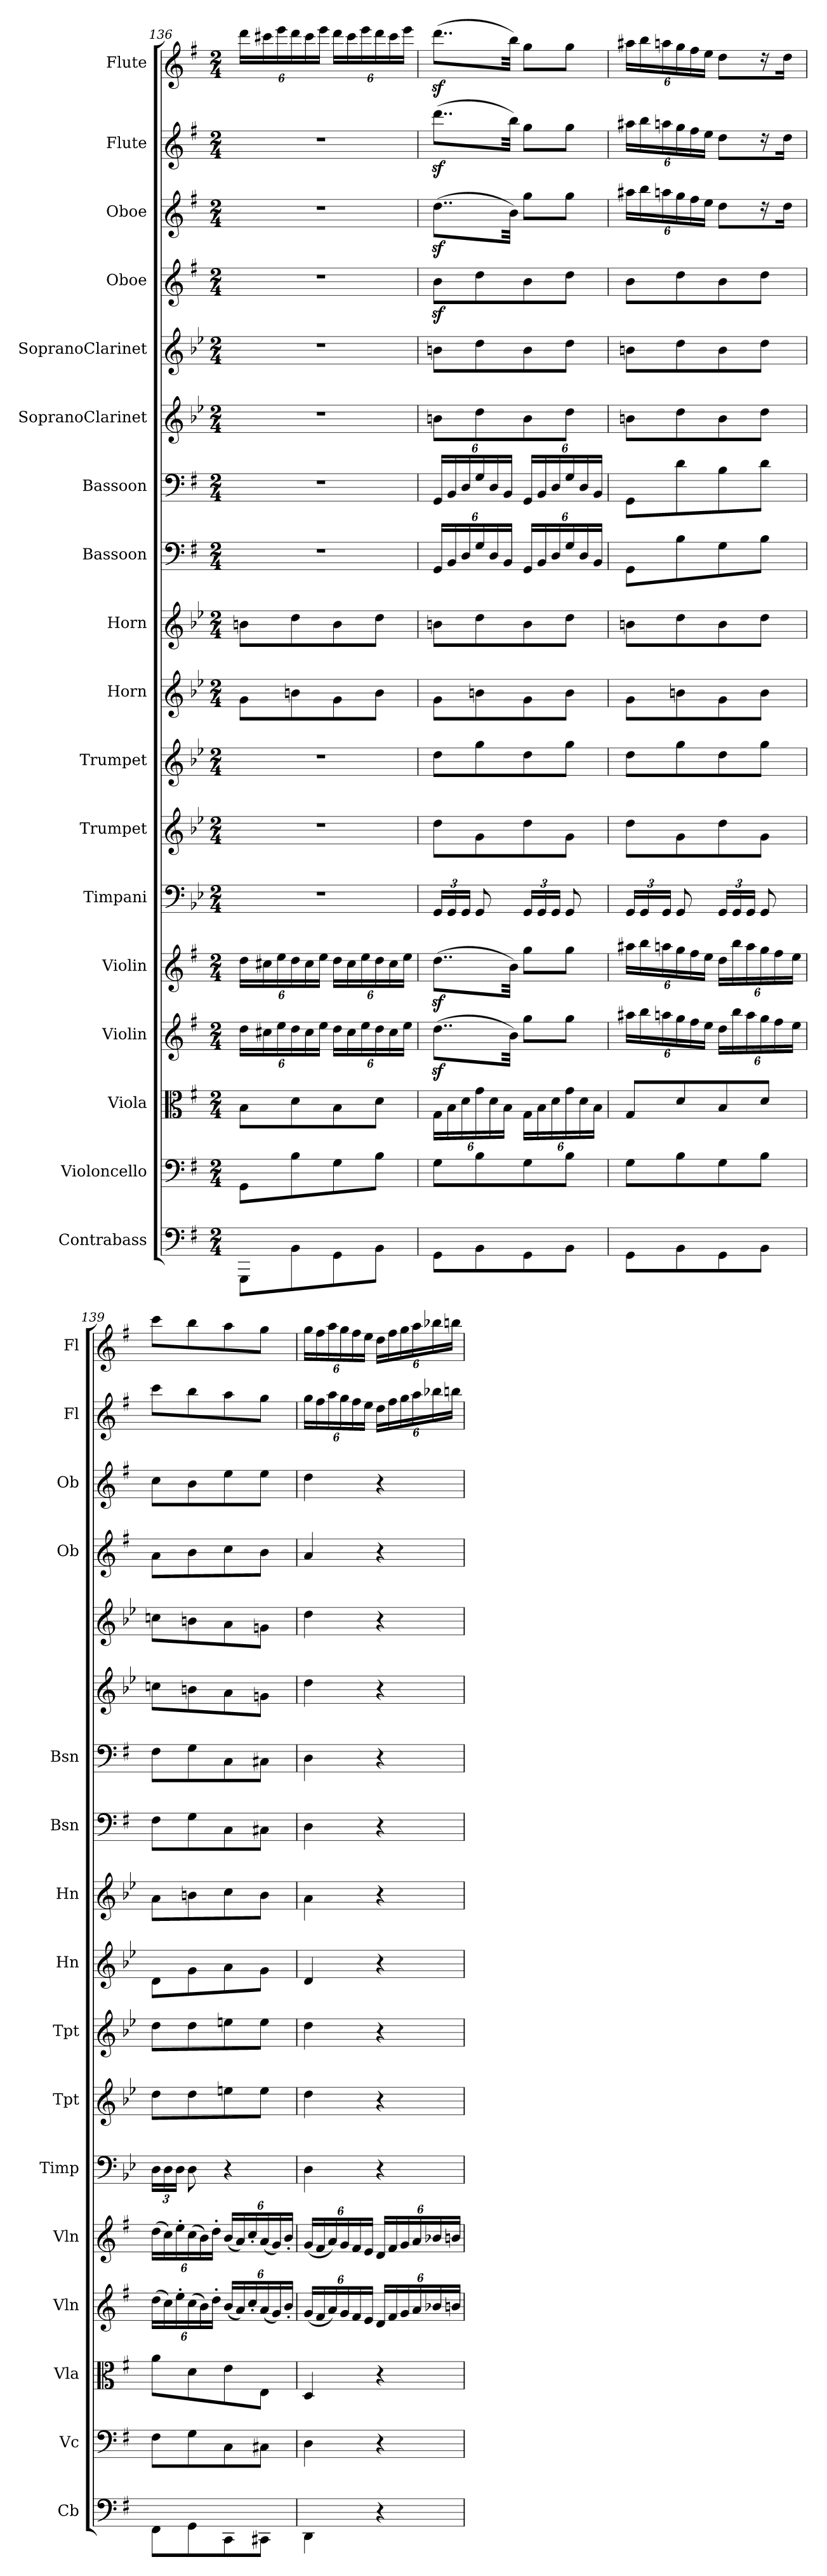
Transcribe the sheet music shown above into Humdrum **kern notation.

**kern	**kern	**kern	**kern	**kern	**kern	**kern	**kern	**kern	**kern	**kern	**kern	**kern	**kern	**kern	**kern	**kern	**kern
*part18	*part17	*part16	*part15	*part14	*part13	*part12	*part11	*part10	*part9	*part8	*part7	*part6	*part5	*part4	*part3	*part2	*part1
*staff18	*staff17	*staff16	*staff15	*staff14	*staff13	*staff12	*staff11	*staff10	*staff9	*staff8	*staff7	*staff6	*staff5	*staff4	*staff3	*staff2	*staff1
*I"Contrabass	*I"Violoncello	*I"Viola	*I"Violin	*I"Violin	*I"Timpani	*I"Trumpet	*I"Trumpet	*I"Horn	*I"Horn	*I"Bassoon	*I"Bassoon	*I"SopranoClarinet	*I"SopranoClarinet	*I"Oboe	*I"Oboe	*I"Flute	*I"Flute
*I'Cb	*I'Vc	*I'Vla	*I'Vln	*I'Vln	*I'Timp	*I'Tpt	*I'Tpt	*I'Hn	*I'Hn	*I'Bsn	*I'Bsn	*	*	*I'Ob	*I'Ob	*I'Fl	*I'Fl
*clefF4	*clefF4	*clefC3	*clefG2	*clefG2	*clefF4	*clefG2	*clefG2	*clefG2	*clefG2	*clefF4	*clefF4	*clefG2	*clefG2	*clefG2	*clefG2	*clefG2	*clefG2
*k[f#]	*k[f#]	*k[f#]	*k[f#]	*k[f#]	*k[b-e-]	*k[b-e-]	*k[b-e-]	*k[b-e-]	*k[b-e-]	*k[f#]	*k[f#]	*k[b-e-]	*k[b-e-]	*k[f#]	*k[f#]	*k[f#]	*k[f#]
*M2/4	*M2/4	*M2/4	*M2/4	*M2/4	*M2/4	*M2/4	*M2/4	*M2/4	*M2/4	*M2/4	*M2/4	*M2/4	*M2/4	*M2/4	*M2/4	*M2/4	*M2/4
=136	=136	=136	=136	=136	=136	=136	=136	=136	=136	=136	=136	=136	=136	=136	=136	=136	=136
8GGG\L	8GG\L	8B\L	24dd\LL	24dd\LL	2r	2r	2r	8g\L	8bn\L	2r	2r	2r	2r	2r	2r	2r	24ddd\LL
.	.	.	24cc#X\	24cc#X\	.	.	.	.	.	.	.	.	.	.	.	.	24ccc#X\
.	.	.	24ee\	24ee\	.	.	.	.	.	.	.	.	.	.	.	.	24eee\
8BB\	8B\	8d\	24dd\	24dd\	.	.	.	8bn\	8dd\	.	.	.	.	.	.	.	24ddd\
.	.	.	24cc#\	24cc#\	.	.	.	.	.	.	.	.	.	.	.	.	24ccc#\
.	.	.	24ee\JJ	24ee\JJ	.	.	.	.	.	.	.	.	.	.	.	.	24eee\JJ
8GG\	8G\	8B\	24dd\LL	24dd\LL	.	.	.	8g\	8b\	.	.	.	.	.	.	.	24ddd\LL
.	.	.	24cc#\	24cc#\	.	.	.	.	.	.	.	.	.	.	.	.	24ccc#\
.	.	.	24ee\	24ee\	.	.	.	.	.	.	.	.	.	.	.	.	24eee\
8BB\J	8B\J	8d\J	24dd\	24dd\	.	.	.	8b\J	8dd\J	.	.	.	.	.	.	.	24ddd\
.	.	.	24cc#\	24cc#\	.	.	.	.	.	.	.	.	.	.	.	.	24ccc#\
.	.	.	24ee\JJ	24ee\JJ	.	.	.	.	.	.	.	.	.	.	.	.	24eee\JJ
=137	=137	=137	=137	=137	=137	=137	=137	=137	=137	=137	=137	=137	=137	=137	=137	=137	=137
8GG\L	8G\L	24G\LL	(8..ddz\L	(8..ddz\L	24GG/LL	8dd\L	8dd\L	8g\L	8bn\L	24GG/LL	24GG/LL	8bn\L	8bn\L	8bz\L	(8..ddz\L	(8..dddz\L	(8..dddz\L
.	.	24B\	.	.	24GG/	.	.	.	.	24BB/	24BB/	.	.	.	.	.	.
.	.	24d\	.	.	24GG/JJ	.	.	.	.	24D/	24D/	.	.	.	.	.	.
8BB\	8B\	24g\	.	.	8GG/	8g\	8gg\	8bn\	8dd\	24G/	24G/	8dd\	8dd\	8dd\	.	.	.
.	.	24d\	.	.	.	.	.	.	.	24D/	24D/	.	.	.	.	.	.
.	.	24B\JJ	.	.	.	.	.	.	.	24BB/JJ	24BB/JJ	.	.	.	.	.	.
.	.	.	32b\Jkk)	32b\Jkk)	.	.	.	.	.	.	.	.	.	.	32b\Jkk)	32bb\Jkk)	32bb\Jkk)
8GG\	8G\	24G\LL	8gg\L	8gg\L	24GG/LL	8dd\	8dd\	8g\	8b\	24GG/LL	24GG/LL	8b\	8b\	8b\	8gg\L	8gg\L	8gg\L
.	.	24B\	.	.	24GG/	.	.	.	.	24BB/	24BB/	.	.	.	.	.	.
.	.	24d\	.	.	24GG/JJ	.	.	.	.	24D/	24D/	.	.	.	.	.	.
8BB\J	8B\J	24g\	8gg\J	8gg\J	8GG/	8g\J	8gg\J	8b\J	8dd\J	24G/	24G/	8dd\J	8dd\J	8dd\J	8gg\J	8gg\J	8gg\J
.	.	24d\	.	.	.	.	.	.	.	24D/	24D/	.	.	.	.	.	.
.	.	24B\JJ	.	.	.	.	.	.	.	24BB/JJ	24BB/JJ	.	.	.	.	.	.
=138	=138	=138	=138	=138	=138	=138	=138	=138	=138	=138	=138	=138	=138	=138	=138	=138	=138
8GG\L	8G\L	8G/L	24aa#X\LL	24aa#X\LL	24GG/LL	8dd\L	8dd\L	8g\L	8bn\L	8GG\L	8GG\L	8bn\L	8bn\L	8b\L	24aa#X\LL	24aa#X\LL	24aa#X\LL
.	.	.	24bb\	24bb\	24GG/	.	.	.	.	.	.	.	.	.	24bb\	24bb\	24bb\
.	.	.	24aan\	24aan\	24GG/JJ	.	.	.	.	.	.	.	.	.	24aan\	24aan\	24aan\
8BB\	8B\	8d/	24gg\	24gg\	8GG/	8g\	8gg\	8bn\	8dd\	8B\	8d\	8dd\	8dd\	8dd\	24gg\	24gg\	24gg\
.	.	.	24ff#\	24ff#\	.	.	.	.	.	.	.	.	.	.	24ff#\	24ff#\	24ff#\
.	.	.	24ee\JJ	24ee\JJ	.	.	.	.	.	.	.	.	.	.	24ee\JJ	24ee\JJ	24ee\JJ
8GG\	8G\	8B/	24dd\LL	24dd\LL	24GG/LL	8dd\	8dd\	8g\	8b\	8G\	8B\	8b\	8b\	8b\	8dd\L	8dd\L	8dd\L
.	.	.	24bb\	24bb\	24GG/	.	.	.	.	.	.	.	.	.	.	.	.
.	.	.	24aa\	24aa\	24GG/JJ	.	.	.	.	.	.	.	.	.	.	.	.
8BB\J	8B\J	8d/J	24gg\	24gg\	8GG/	8g\J	8gg\J	8b\J	8dd\J	8B\J	8d\J	8dd\J	8dd\J	8dd\J	16r	16r	16r
.	.	.	24ff#\	24ff#\	.	.	.	.	.	.	.	.	.	.	.	.	.
.	.	.	.	.	.	.	.	.	.	.	.	.	.	.	16dd\Jk	16dd\Jk	16dd\Jk
.	.	.	24ee\JJ	24ee\JJ	.	.	.	.	.	.	.	.	.	.	.	.	.
=139	=139	=139	=139	=139	=139	=139	=139	=139	=139	=139	=139	=139	=139	=139	=139	=139	=139
8FF#\L	8F#\L	8a\L	(24dd\LL	(24dd\LL	24D\LL	8dd\L	8dd\L	8d\L	8a\L	8F#\L	8F#\L	8ccn\L	8ccn\L	8a\L	8cc\L	8ccc\L	8ccc\L
.	.	.	24cc\)	24cc\)	24D\	.	.	.	.	.	.	.	.	.	.	.	.
.	.	.	24ee'\	24ee'\	24D\JJ	.	.	.	.	.	.	.	.	.	.	.	.
8GG\	8G\	8d\	(24cc\	(24cc\	8D\	8dd\	8dd\	8g\	8bn\	8G\	8G\	8bn\	8bn\	8b\	8b\	8bb\	8bb\
.	.	.	24b\)	24b\)	.	.	.	.	.	.	.	.	.	.	.	.	.
.	.	.	24dd'\JJ	24dd'\JJ	.	.	.	.	.	.	.	.	.	.	.	.	.
8CC\	8C\	8e\	(24b/LL	(24b/LL	4r	8een\	8een\	8a\	8cc\	8C\	8C\	8a\	8a\	8cc\	8ee\	8aa\	8aa\
.	.	.	24a/)	24a/)	.	.	.	.	.	.	.	.	.	.	.	.	.
.	.	.	24cc'/	24cc'/	.	.	.	.	.	.	.	.	.	.	.	.	.
8CC#X\J	8C#X\J	8E\J	(24a/	(24a/	.	8ee\J	8ee\J	8g\J	8b\J	8C#X\J	8C#X\J	8gn\J	8gn\J	8b\J	8ee\J	8gg\J	8gg\J
.	.	.	24g/)	24g/)	.	.	.	.	.	.	.	.	.	.	.	.	.
.	.	.	24b'/JJ	24b'/JJ	.	.	.	.	.	.	.	.	.	.	.	.	.
=140	=140	=140	=140	=140	=140	=140	=140	=140	=140	=140	=140	=140	=140	=140	=140	=140	=140
4DD\	4D\	4D/	(24g/LL	(24g/LL	4D\	4dd\	4dd\	4d/	4a\	4D\	4D\	4dd\	4dd\	4a/	4dd\	24gg\LL	24gg\LL
.	.	.	24f#/	24f#/	.	.	.	.	.	.	.	.	.	.	.	24ff#\	24ff#\
.	.	.	24a/)	24a/)	.	.	.	.	.	.	.	.	.	.	.	24aa\	24aa\
.	.	.	24g/	24g/	.	.	.	.	.	.	.	.	.	.	.	24gg\	24gg\
.	.	.	24f#/	24f#/	.	.	.	.	.	.	.	.	.	.	.	24ff#\	24ff#\
.	.	.	24e/JJ	24e/JJ	.	.	.	.	.	.	.	.	.	.	.	24ee\JJ	24ee\JJ
4r	4r	4r	24d/LL	24d/LL	4r	4r	4r	4r	4r	4r	4r	4r	4r	4r	4r	24dd\LL	24dd\LL
.	.	.	24f#/	24f#/	.	.	.	.	.	.	.	.	.	.	.	24ff#\	24ff#\
.	.	.	24g/	24g/	.	.	.	.	.	.	.	.	.	.	.	24gg\	24gg\
.	.	.	24a/	24a/	.	.	.	.	.	.	.	.	.	.	.	24aa\	24aa\
.	.	.	24b-X/	24b-X/	.	.	.	.	.	.	.	.	.	.	.	24bb-X\	24bb-X\
.	.	.	24bn/JJ	24bn/JJ	.	.	.	.	.	.	.	.	.	.	.	24bbn\JJ	24bbn\JJ
=	=	=	=	=	=	=	=	=	=	=	=	=	=	=	=	=	=
*-	*-	*-	*-	*-	*-	*-	*-	*-	*-	*-	*-	*-	*-	*-	*-	*-	*-
